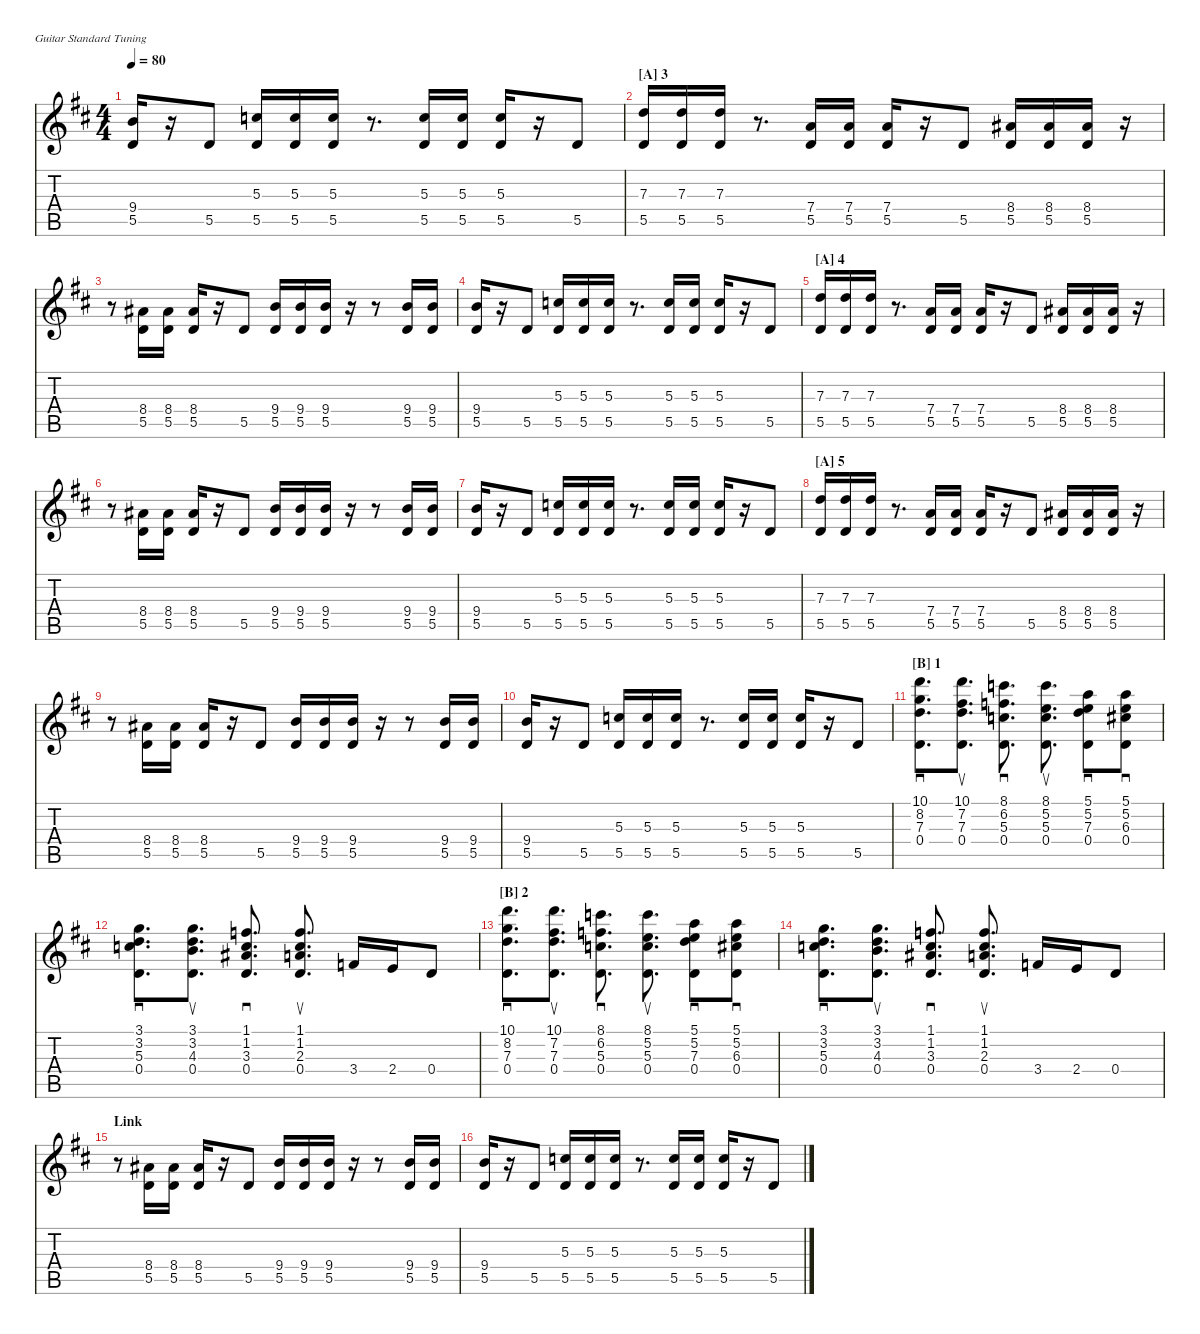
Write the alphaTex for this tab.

\hideDynamics
\bracketExtendMode nobrackets
\singleTrackTrackNamePolicy hidden
\multiTrackTrackNamePolicy hidden
\otherSystemsTrackNameOrientation horizontal
\track ("Guitar 1" "E-Gt") {solo instrument distortionguitar}
\staff {score tabs}
\tuning (E4 B3 G3 D3 A2 E2)
\ts (4 4)
\tempo 80
\clef g2
\ks d
(9.4{acc forcenatural} 5.5{acc forcenatural}).16{dy mf beam Up} r.16{beam Up} 5.5{acc forcenatural}.8{beam Up} (5.3{acc forcenatural} 5.5{acc forcenatural}).16{beam Up} (5.3{acc forcenatural} 5.5{acc forcenatural}).16{beam Up} (5.3{acc forcenatural} 5.5{acc forcenatural}).16{beam Up} r.8{d beam Up} (5.3{acc forcenatural} 5.5{acc forcenatural}).16{beam Up} (5.3{acc forcenatural} 5.5{acc forcenatural}).16{beam Up} (5.3{acc forcenatural} 5.5{acc forcenatural}).16{beam Up} r.16{beam Up} 5.5{acc forcenatural}.8{beam Up} |
\section ("A" "3")
(7.3{acc forcenatural} 5.5{acc forcenatural}).16{beam Up} (7.3{acc forcenatural} 5.5{acc forcenatural}).16{beam Up} (7.3{acc forcenatural} 5.5{acc forcenatural}).16{beam Up} r.8{d beam Up} (7.4{acc forcenatural} 5.5{acc forcenatural}).16{beam Up} (7.4{acc forcenatural} 5.5{acc forcenatural}).16{beam Up} (7.4{acc forcenatural} 5.5{acc forcenatural}).16{beam Up} r.16{beam Up} 5.5{acc forcenatural}.8{beam Up} (8.4{acc #} 5.5{acc forcenatural}).16{beam Up} (8.4{acc #} 5.5{acc forcenatural}).16{beam Up} (8.4{acc #} 5.5{acc forcenatural}).16{beam Up} r.16{beam Up} |
r.8{beam Down} (8.4{acc #} 5.5{acc forcenatural}).16{beam Up} (8.4{acc #} 5.5{acc forcenatural}).16{beam Up} (8.4{acc #} 5.5{acc forcenatural}).16{beam Up} r.16{beam Up} 5.5{acc forcenatural}.8{beam Up} (9.4{acc forcenatural} 5.5{acc forcenatural}).16{beam Up} (9.4{acc forcenatural} 5.5{acc forcenatural}).16{beam Up} (9.4{acc forcenatural} 5.5{acc forcenatural}).16{beam Up} r.16{beam Up} r.8{beam Up} (9.4{acc forcenatural} 5.5{acc forcenatural}).16{beam Up} (9.4{acc forcenatural} 5.5{acc forcenatural}).16{beam Up} |
(9.4{acc forcenatural} 5.5{acc forcenatural}).16{beam Up} r.16{beam Up} 5.5{acc forcenatural}.8{beam Up} (5.3{acc forcenatural} 5.5{acc forcenatural}).16{beam Up} (5.3{acc forcenatural} 5.5{acc forcenatural}).16{beam Up} (5.3{acc forcenatural} 5.5{acc forcenatural}).16{beam Up} r.8{d beam Up} (5.3{acc forcenatural} 5.5{acc forcenatural}).16{beam Up} (5.3{acc forcenatural} 5.5{acc forcenatural}).16{beam Up} (5.3{acc forcenatural} 5.5{acc forcenatural}).16{beam Up} r.16{beam Up} 5.5{acc forcenatural}.8{beam Up} |
\section ("A" "4")
(7.3{acc forcenatural} 5.5{acc forcenatural}).16{beam Up} (7.3{acc forcenatural} 5.5{acc forcenatural}).16{beam Up} (7.3{acc forcenatural} 5.5{acc forcenatural}).16{beam Up} r.8{d beam Up} (7.4{acc forcenatural} 5.5{acc forcenatural}).16{beam Up} (7.4{acc forcenatural} 5.5{acc forcenatural}).16{beam Up} (7.4{acc forcenatural} 5.5{acc forcenatural}).16{beam Up} r.16{beam Up} 5.5{acc forcenatural}.8{beam Up} (8.4{acc #} 5.5{acc forcenatural}).16{beam Up} (8.4{acc #} 5.5{acc forcenatural}).16{beam Up} (8.4{acc #} 5.5{acc forcenatural}).16{beam Up} r.16{beam Up} |
r.8{beam Down} (8.4{acc #} 5.5{acc forcenatural}).16{beam Up} (8.4{acc #} 5.5{acc forcenatural}).16{beam Up} (8.4{acc #} 5.5{acc forcenatural}).16{beam Up} r.16{beam Up} 5.5{acc forcenatural}.8{beam Up} (9.4{acc forcenatural} 5.5{acc forcenatural}).16{beam Up} (9.4{acc forcenatural} 5.5{acc forcenatural}).16{beam Up} (9.4{acc forcenatural} 5.5{acc forcenatural}).16{beam Up} r.16{beam Up} r.8{beam Up} (9.4{acc forcenatural} 5.5{acc forcenatural}).16{beam Up} (9.4{acc forcenatural} 5.5{acc forcenatural}).16{beam Up} |
(9.4{acc forcenatural} 5.5{acc forcenatural}).16{beam Up} r.16{beam Up} 5.5{acc forcenatural}.8{beam Up} (5.3{acc forcenatural} 5.5{acc forcenatural}).16{beam Up} (5.3{acc forcenatural} 5.5{acc forcenatural}).16{beam Up} (5.3{acc forcenatural} 5.5{acc forcenatural}).16{beam Up} r.8{d beam Up} (5.3{acc forcenatural} 5.5{acc forcenatural}).16{beam Up} (5.3{acc forcenatural} 5.5{acc forcenatural}).16{beam Up} (5.3{acc forcenatural} 5.5{acc forcenatural}).16{beam Up} r.16{beam Up} 5.5{acc forcenatural}.8{beam Up} |
\section ("A" "5")
(7.3{acc forcenatural} 5.5{acc forcenatural}).16{beam Up} (7.3{acc forcenatural} 5.5{acc forcenatural}).16{beam Up} (7.3{acc forcenatural} 5.5{acc forcenatural}).16{beam Up} r.8{d beam Up} (7.4{acc forcenatural} 5.5{acc forcenatural}).16{beam Up} (7.4{acc forcenatural} 5.5{acc forcenatural}).16{beam Up} (7.4{acc forcenatural} 5.5{acc forcenatural}).16{beam Up} r.16{beam Up} 5.5{acc forcenatural}.8{beam Up} (8.4{acc #} 5.5{acc forcenatural}).16{beam Up} (8.4{acc #} 5.5{acc forcenatural}).16{beam Up} (8.4{acc #} 5.5{acc forcenatural}).16{beam Up} r.16{beam Up} |
r.8{beam Down} (8.4{acc #} 5.5{acc forcenatural}).16{beam Up} (8.4{acc #} 5.5{acc forcenatural}).16{beam Up} (8.4{acc #} 5.5{acc forcenatural}).16{beam Up} r.16{beam Up} 5.5{acc forcenatural}.8{beam Up} (9.4{acc forcenatural} 5.5{acc forcenatural}).16{beam Up} (9.4{acc forcenatural} 5.5{acc forcenatural}).16{beam Up} (9.4{acc forcenatural} 5.5{acc forcenatural}).16{beam Up} r.16{beam Up} r.8{beam Up} (9.4{acc forcenatural} 5.5{acc forcenatural}).16{beam Up} (9.4{acc forcenatural} 5.5{acc forcenatural}).16{beam Up} |
(9.4{acc forcenatural} 5.5{acc forcenatural}).16{beam Up} r.16{beam Up} 5.5{acc forcenatural}.8{beam Up} (5.3{acc forcenatural} 5.5{acc forcenatural}).16{beam Up} (5.3{acc forcenatural} 5.5{acc forcenatural}).16{beam Up} (5.3{acc forcenatural} 5.5{acc forcenatural}).16{beam Up} r.8{d beam Up} (5.3{acc forcenatural} 5.5{acc forcenatural}).16{beam Up} (5.3{acc forcenatural} 5.5{acc forcenatural}).16{beam Up} (5.3{acc forcenatural} 5.5{acc forcenatural}).16{beam Up} r.16{beam Up} 5.5{acc forcenatural}.8{beam Up} |
\section ("B" "1")
(7.3{acc forcenatural} 10.1{acc forcenatural} 0.4{acc forcenatural} 8.2{acc forcenatural}).8{d sd beam Down} (7.3{acc forcenatural} 10.1{acc forcenatural} 0.4{acc forcenatural} 7.2{acc #}).8{d su beam Down} (5.3{acc forcenatural} 8.1{acc forcenatural} 0.4{acc forcenatural} 6.2{acc forcenatural}).8{d sd beam Down} (5.3{acc forcenatural} 8.1{acc forcenatural} 0.4{acc forcenatural} 5.2{acc forcenatural}).8{d su beam Down} (7.3{acc forcenatural} 5.1{acc forcenatural} 0.4{acc forcenatural} 5.2{acc forcenatural}).8{sd beam Down} (6.3{acc #} 5.1{acc forcenatural} 0.4{acc forcenatural} 5.2{acc forcenatural}).8{sd beam Down} |
(5.3{acc forcenatural} 3.1{acc forcenatural} 0.4{acc forcenatural} 3.2{acc forcenatural}).8{d sd beam Down} (4.3{acc forcenatural} 3.1{acc forcenatural} 0.4{acc forcenatural} 3.2{acc forcenatural}).8{d su beam Down} (3.3{acc #} 1.1{acc forcenatural} 0.4{acc forcenatural} 1.2{acc forcenatural}).8{d sd beam Up} (2.3{acc forcenatural} 1.1{acc forcenatural} 0.4{acc forcenatural} 1.2{acc forcenatural}).8{d su beam Up} 3.4{acc forcenatural}.16{beam Up} 2.4{acc forcenatural}.16{beam Up} 0.4{acc forcenatural}.8{beam Up} |
\section ("B" "2")
(7.3{acc forcenatural} 10.1{acc forcenatural} 0.4{acc forcenatural} 8.2{acc forcenatural}).8{d sd beam Down} (7.3{acc forcenatural} 10.1{acc forcenatural} 0.4{acc forcenatural} 7.2{acc #}).8{d su beam Down} (5.3{acc forcenatural} 8.1{acc forcenatural} 0.4{acc forcenatural} 6.2{acc forcenatural}).8{d sd beam Down} (5.3{acc forcenatural} 8.1{acc forcenatural} 0.4{acc forcenatural} 5.2{acc forcenatural}).8{d su beam Down} (7.3{acc forcenatural} 5.1{acc forcenatural} 0.4{acc forcenatural} 5.2{acc forcenatural}).8{sd beam Down} (6.3{acc #} 5.1{acc forcenatural} 0.4{acc forcenatural} 5.2{acc forcenatural}).8{sd beam Down} |
(5.3{acc forcenatural} 3.1{acc forcenatural} 0.4{acc forcenatural} 3.2{acc forcenatural}).8{d sd beam Down} (4.3{acc forcenatural} 3.1{acc forcenatural} 0.4{acc forcenatural} 3.2{acc forcenatural}).8{d su beam Down} (3.3{acc #} 1.1{acc forcenatural} 0.4{acc forcenatural} 1.2{acc forcenatural}).8{d sd beam Up} (2.3{acc forcenatural} 1.1{acc forcenatural} 0.4{acc forcenatural} 1.2{acc forcenatural}).8{d su beam Up} 3.4{acc forcenatural}.16{beam Up} 2.4{acc forcenatural}.16{beam Up} 0.4{acc forcenatural}.8{beam Up} |
\section ("" "Link")
r.8{beam Down} (8.4{acc #} 5.5{acc forcenatural}).16{beam Up} (8.4{acc #} 5.5{acc forcenatural}).16{beam Up} (8.4{acc #} 5.5{acc forcenatural}).16{beam Up} r.16{beam Up} 5.5{acc forcenatural}.8{beam Up} (9.4{acc forcenatural} 5.5{acc forcenatural}).16{beam Up} (9.4{acc forcenatural} 5.5{acc forcenatural}).16{beam Up} (9.4{acc forcenatural} 5.5{acc forcenatural}).16{beam Up} r.16{beam Up} r.8{beam Up} (9.4{acc forcenatural} 5.5{acc forcenatural}).16{beam Up} (9.4{acc forcenatural} 5.5{acc forcenatural}).16{beam Up} |
(9.4{acc forcenatural} 5.5{acc forcenatural}).16{beam Up} r.16{beam Up} 5.5{acc forcenatural}.8{beam Up} (5.3{acc forcenatural} 5.5{acc forcenatural}).16{beam Up} (5.3{acc forcenatural} 5.5{acc forcenatural}).16{beam Up} (5.3{acc forcenatural} 5.5{acc forcenatural}).16{beam Up} r.8{d beam Up} (5.3{acc forcenatural} 5.5{acc forcenatural}).16{beam Up} (5.3{acc forcenatural} 5.5{acc forcenatural}).16{beam Up} (5.3{acc forcenatural} 5.5{acc forcenatural}).16{beam Up} r.16{beam Up} 5.5{acc forcenatural}.8{beam Up}
